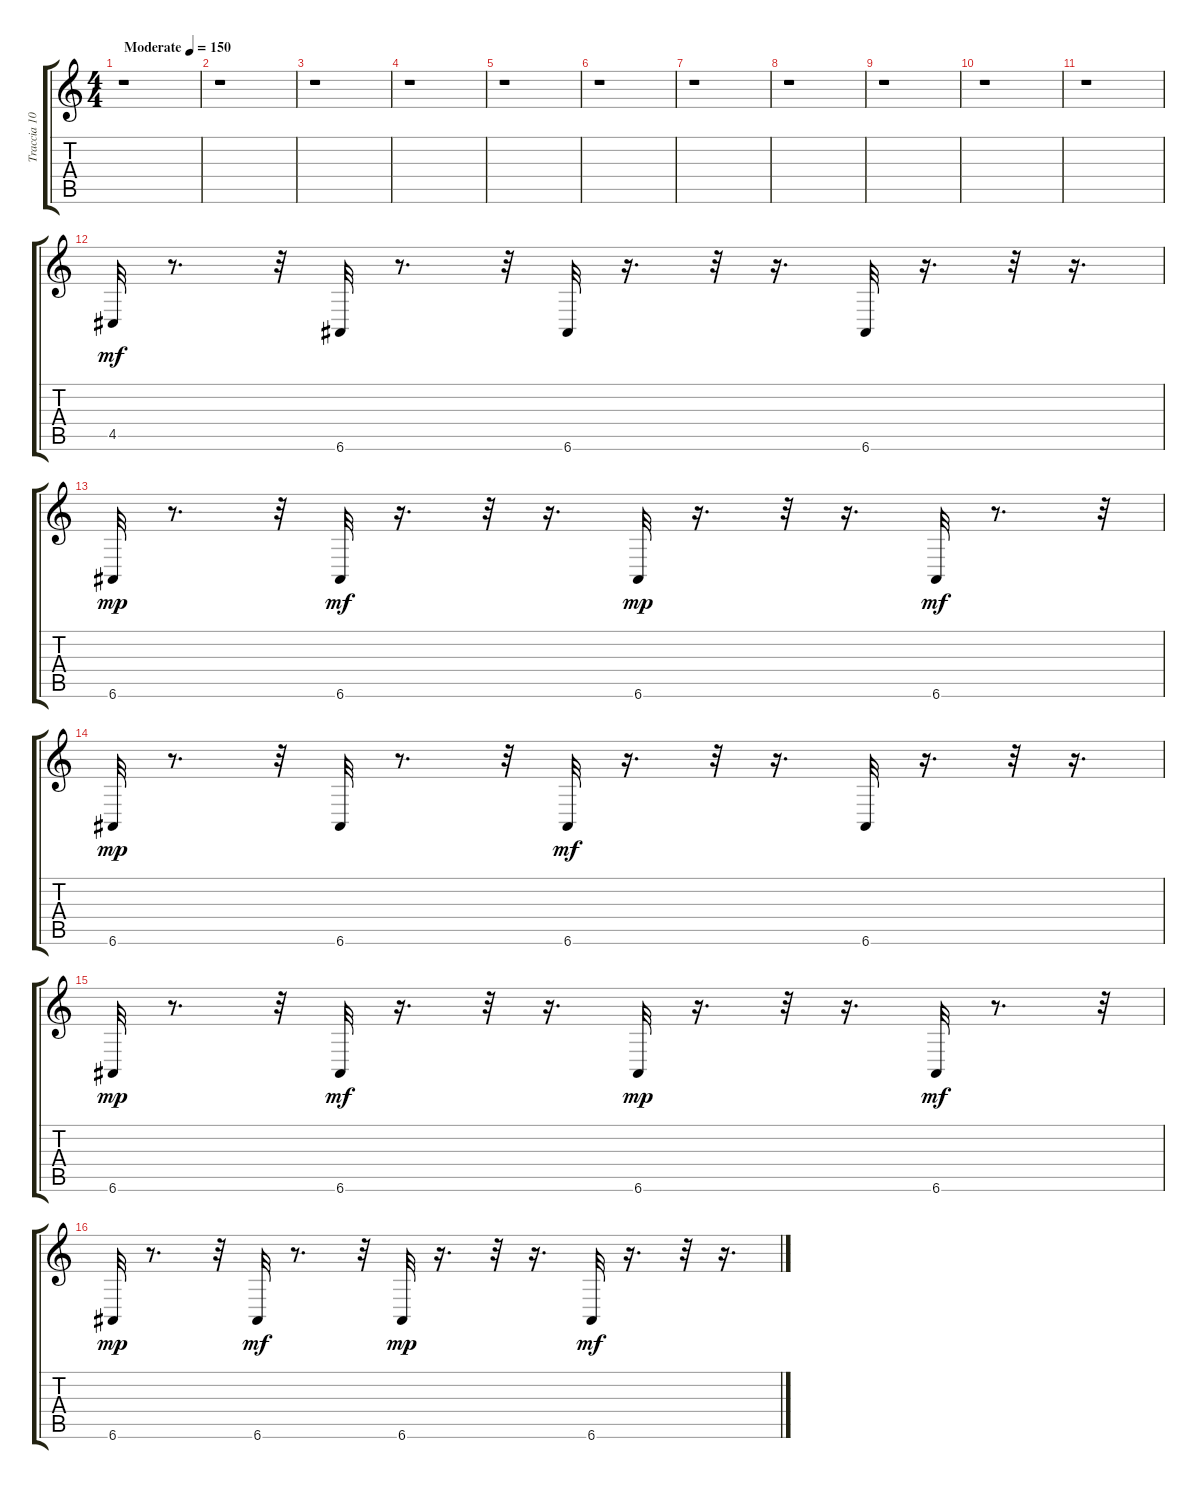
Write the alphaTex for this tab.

\track ("Traccia 10" "Traccia 10") {instrument acousticgrandpiano}
\staff {score tabs}
\tuning (E4 B3 G3 D3 A2 E2) {hide}
\ts (4 4)
\tempo (150 "Moderate")
\clef g2
\ks c
r.1{dy mf instrument acousticgrandpiano} |
r.1 |
r.1 |
r.1 |
r.1 |
r.1 |
r.1 |
r.1 |
r.1 |
r.1 |
r.1 |
4.5.32 r.8{d} r.32 6.6.32 r.8{d} r.32 6.6.32 r.16{d} r.32 r.16{d} 6.6.32 r.16{d} r.32 r.16{d} |
6.6.32{dy mp} r.8{d} r.32 6.6.32{dy mf} r.16{d} r.32 r.16{d} 6.6.32{dy mp} r.16{d} r.32 r.16{d} 6.6.32{dy mf} r.8{d} r.32 |
6.6.32{dy mp} r.8{d} r.32 6.6.32 r.8{d} r.32 6.6.32{dy mf} r.16{d} r.32 r.16{d} 6.6.32 r.16{d} r.32 r.16{d} |
6.6.32{dy mp} r.8{d} r.32 6.6.32{dy mf} r.16{d} r.32 r.16{d} 6.6.32{dy mp} r.16{d} r.32 r.16{d} 6.6.32{dy mf} r.8{d} r.32 |
6.6.32{dy mp} r.8{d} r.32 6.6.32{dy mf} r.8{d} r.32 6.6.32{dy mp} r.16{d} r.32 r.16{d} 6.6.32{dy mf} r.16{d} r.32 r.16{d}
